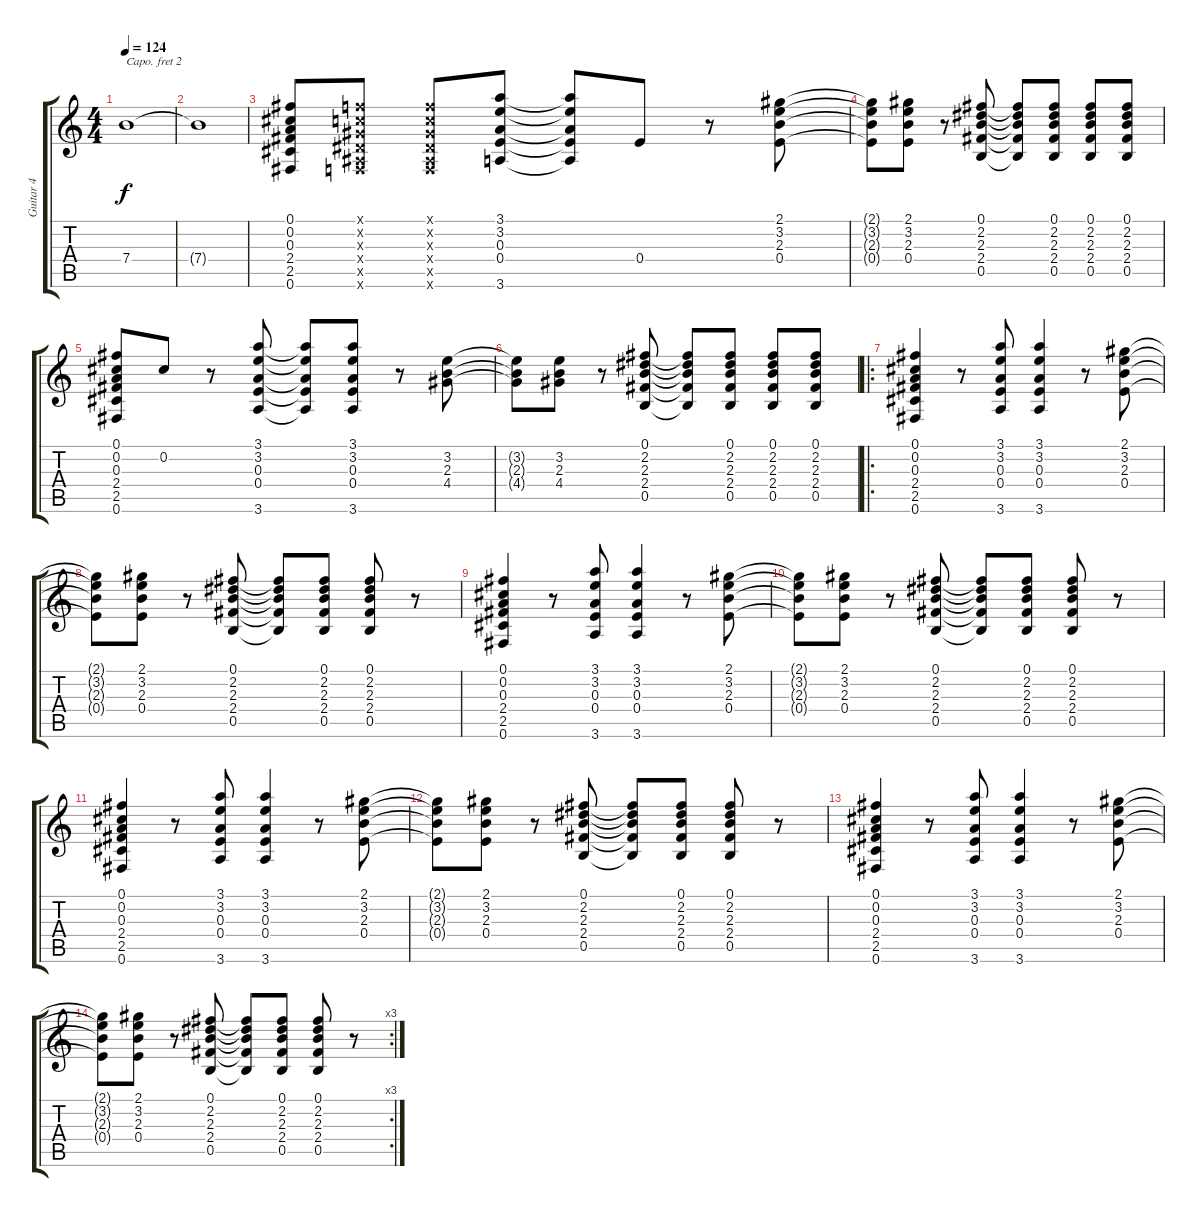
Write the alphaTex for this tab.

\track ("Guitar 4" "Guitar 4") {instrument overdrivenguitar}
\staff {score tabs}
\capo 2
\tuning (E4 B3 G3 D3 A2 E2) {hide}
\ts (4 4)
\tempo 124
\clef g2
\ks c
7.4.1{dy f} |
7.4{t}.1 |
(0.1 0.2 0.3 2.4 2.5 0.6).8 (-1.1{x} -1.2{x} -1.3{x} -1.4{x} -1.5{x} -1.6{x}).8 (-1.1{x} -1.2{x} -1.3{x} -1.4{x} -1.5{x} -1.6{x}).8 (3.1 3.2 0.3 0.4 3.6).8 (3.1{t} 3.2{t} 0.3{t} 0.4{t} 3.6{t}).8 0.4.8 r.8 (2.1 3.2 2.3 0.4).8 |
(2.1{t} 3.2{t} 2.3{t} 0.4{t}).8 (2.1 3.2 2.3 0.4).8 r.8 (0.1 2.2 2.3 2.4 0.5).8 (0.1{t} 2.2{t} 2.3{t} 2.4{t} 0.5{t}).8 (0.1 2.2 2.3 2.4 0.5).8 (0.1 2.2 2.3 2.4 0.5).8 (0.1 2.2 2.3 2.4 0.5).8 |
(0.1 0.2 0.3 2.4 2.5 0.6).8 0.2.8 r.8 (3.1 3.2 0.3 0.4 3.6).8 (3.1{t} 3.2{t} 0.3{t} 0.4{t} 3.6{t}).8 (3.1 3.2 0.3 0.4 3.6).8 r.8 (3.2 2.3 4.4).8 |
(3.2{t} 2.3{t} 4.4{t}).8 (3.2 2.3 4.4).8 r.8 (0.1 2.2 2.3 2.4 0.5).8 (0.1{t} 2.2{t} 2.3{t} 2.4{t} 0.5{t}).8 (0.1 2.2 2.3 2.4 0.5).8 (0.1 2.2 2.3 2.4 0.5).8 (0.1 2.2 2.3 2.4 0.5).8 |
\ro
(0.1 0.2 0.3 2.4 2.5 0.6).4 r.8 (3.1 3.2 0.3 0.4 3.6).8 (3.1 3.2 0.3 0.4 3.6).4 r.8 (2.1 3.2 2.3 0.4).8 |
(2.1{t} 3.2{t} 2.3{t} 0.4{t}).8 (2.1 3.2 2.3 0.4).8 r.8 (0.1 2.2 2.3 2.4 0.5).8 (0.1{t} 2.2{t} 2.3{t} 2.4{t} 0.5{t}).8 (0.1 2.2 2.3 2.4 0.5).8 (0.1 2.2 2.3 2.4 0.5).8 r.8 |
(0.1 0.2 0.3 2.4 2.5 0.6).4 r.8 (3.1 3.2 0.3 0.4 3.6).8 (3.1 3.2 0.3 0.4 3.6).4 r.8 (2.1 3.2 2.3 0.4).8 |
(2.1{t} 3.2{t} 2.3{t} 0.4{t}).8 (2.1 3.2 2.3 0.4).8 r.8 (0.1 2.2 2.3 2.4 0.5).8 (0.1{t} 2.2{t} 2.3{t} 2.4{t} 0.5{t}).8 (0.1 2.2 2.3 2.4 0.5).8 (0.1 2.2 2.3 2.4 0.5).8 r.8 |
(0.1 0.2 0.3 2.4 2.5 0.6).4 r.8 (3.1 3.2 0.3 0.4 3.6).8 (3.1 3.2 0.3 0.4 3.6).4 r.8 (2.1 3.2 2.3 0.4).8 |
(2.1{t} 3.2{t} 2.3{t} 0.4{t}).8 (2.1 3.2 2.3 0.4).8 r.8 (0.1 2.2 2.3 2.4 0.5).8 (0.1{t} 2.2{t} 2.3{t} 2.4{t} 0.5{t}).8 (0.1 2.2 2.3 2.4 0.5).8 (0.1 2.2 2.3 2.4 0.5).8 r.8 |
(0.1 0.2 0.3 2.4 2.5 0.6).4 r.8 (3.1 3.2 0.3 0.4 3.6).8 (3.1 3.2 0.3 0.4 3.6).4 r.8 (2.1 3.2 2.3 0.4).8 |
\rc 3
(2.1{t} 3.2{t} 2.3{t} 0.4{t}).8 (2.1 3.2 2.3 0.4).8 r.8 (0.1 2.2 2.3 2.4 0.5).8 (0.1{t} 2.2{t} 2.3{t} 2.4{t} 0.5{t}).8 (0.1 2.2 2.3 2.4 0.5).8 (0.1 2.2 2.3 2.4 0.5).8 r.8
